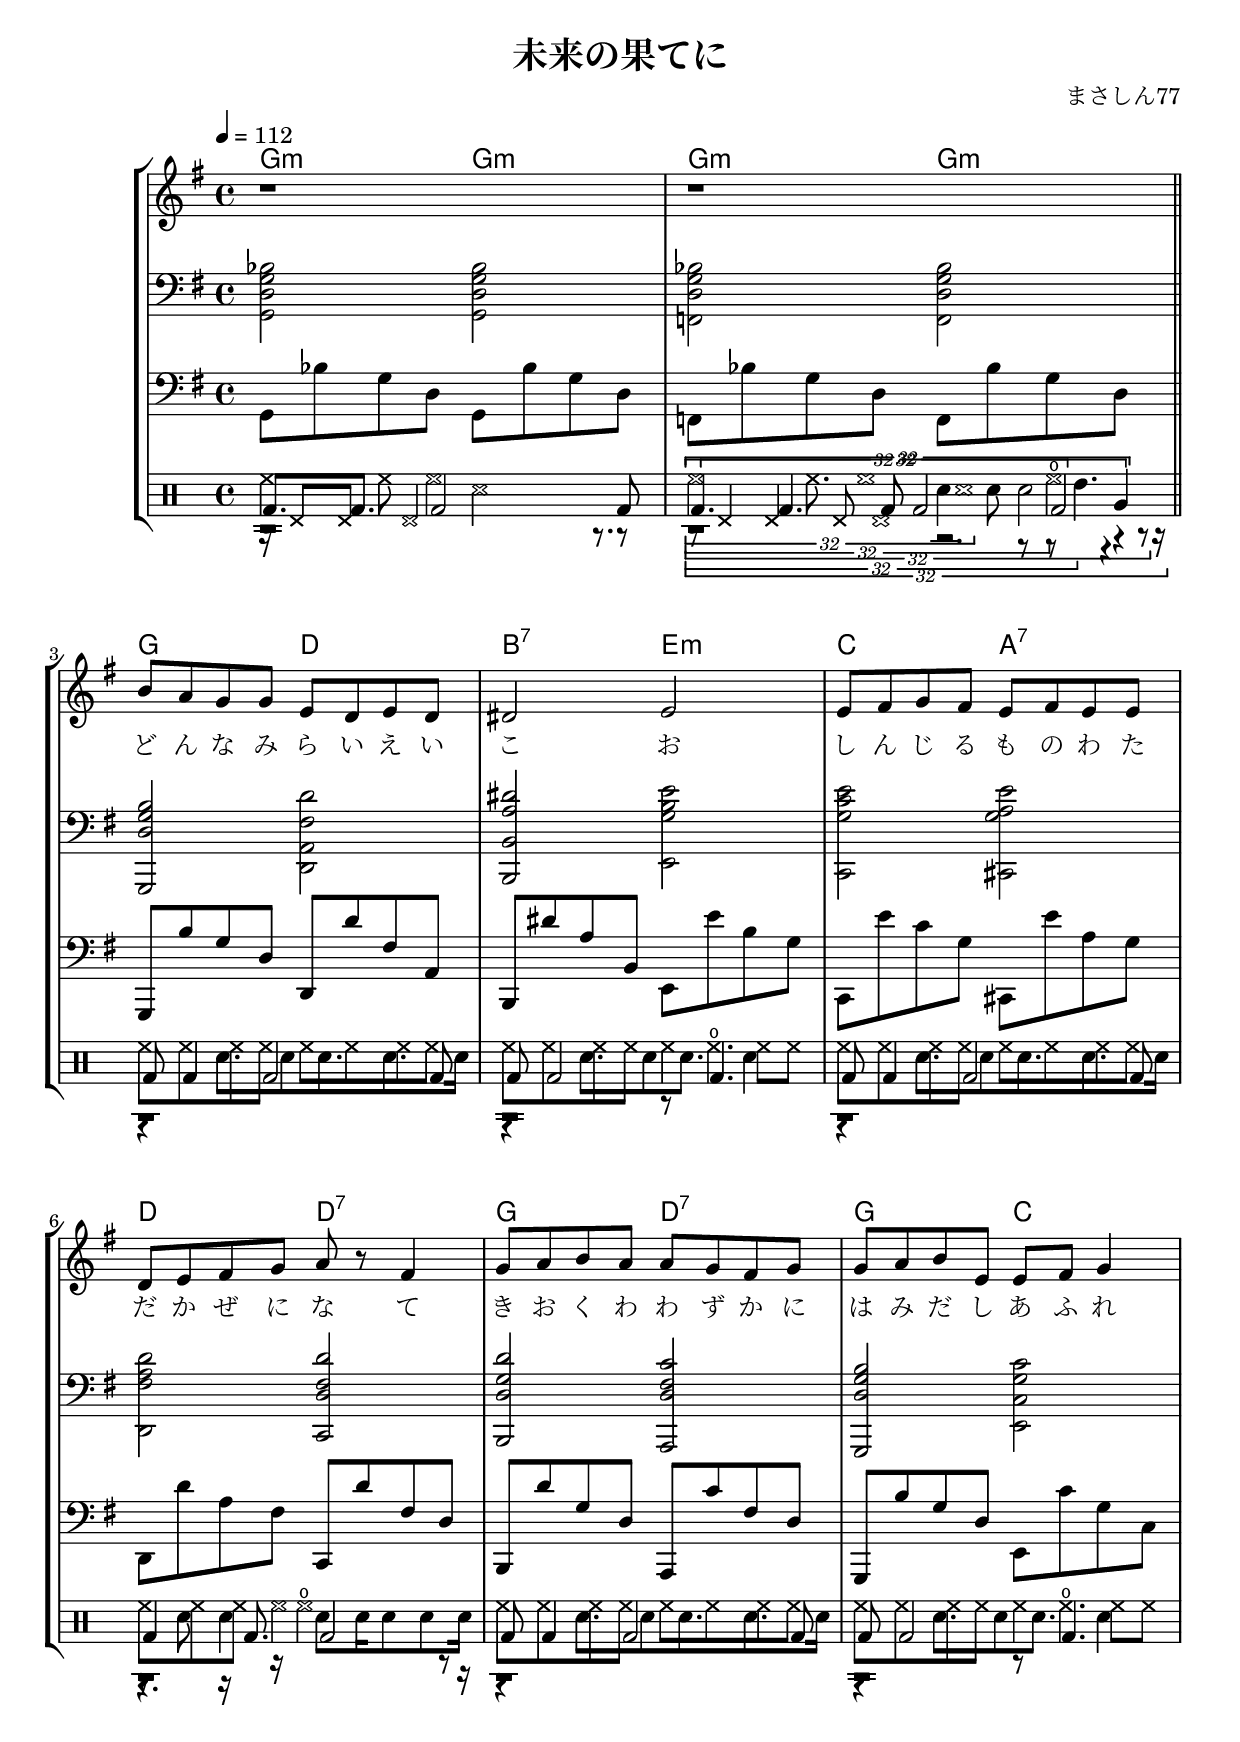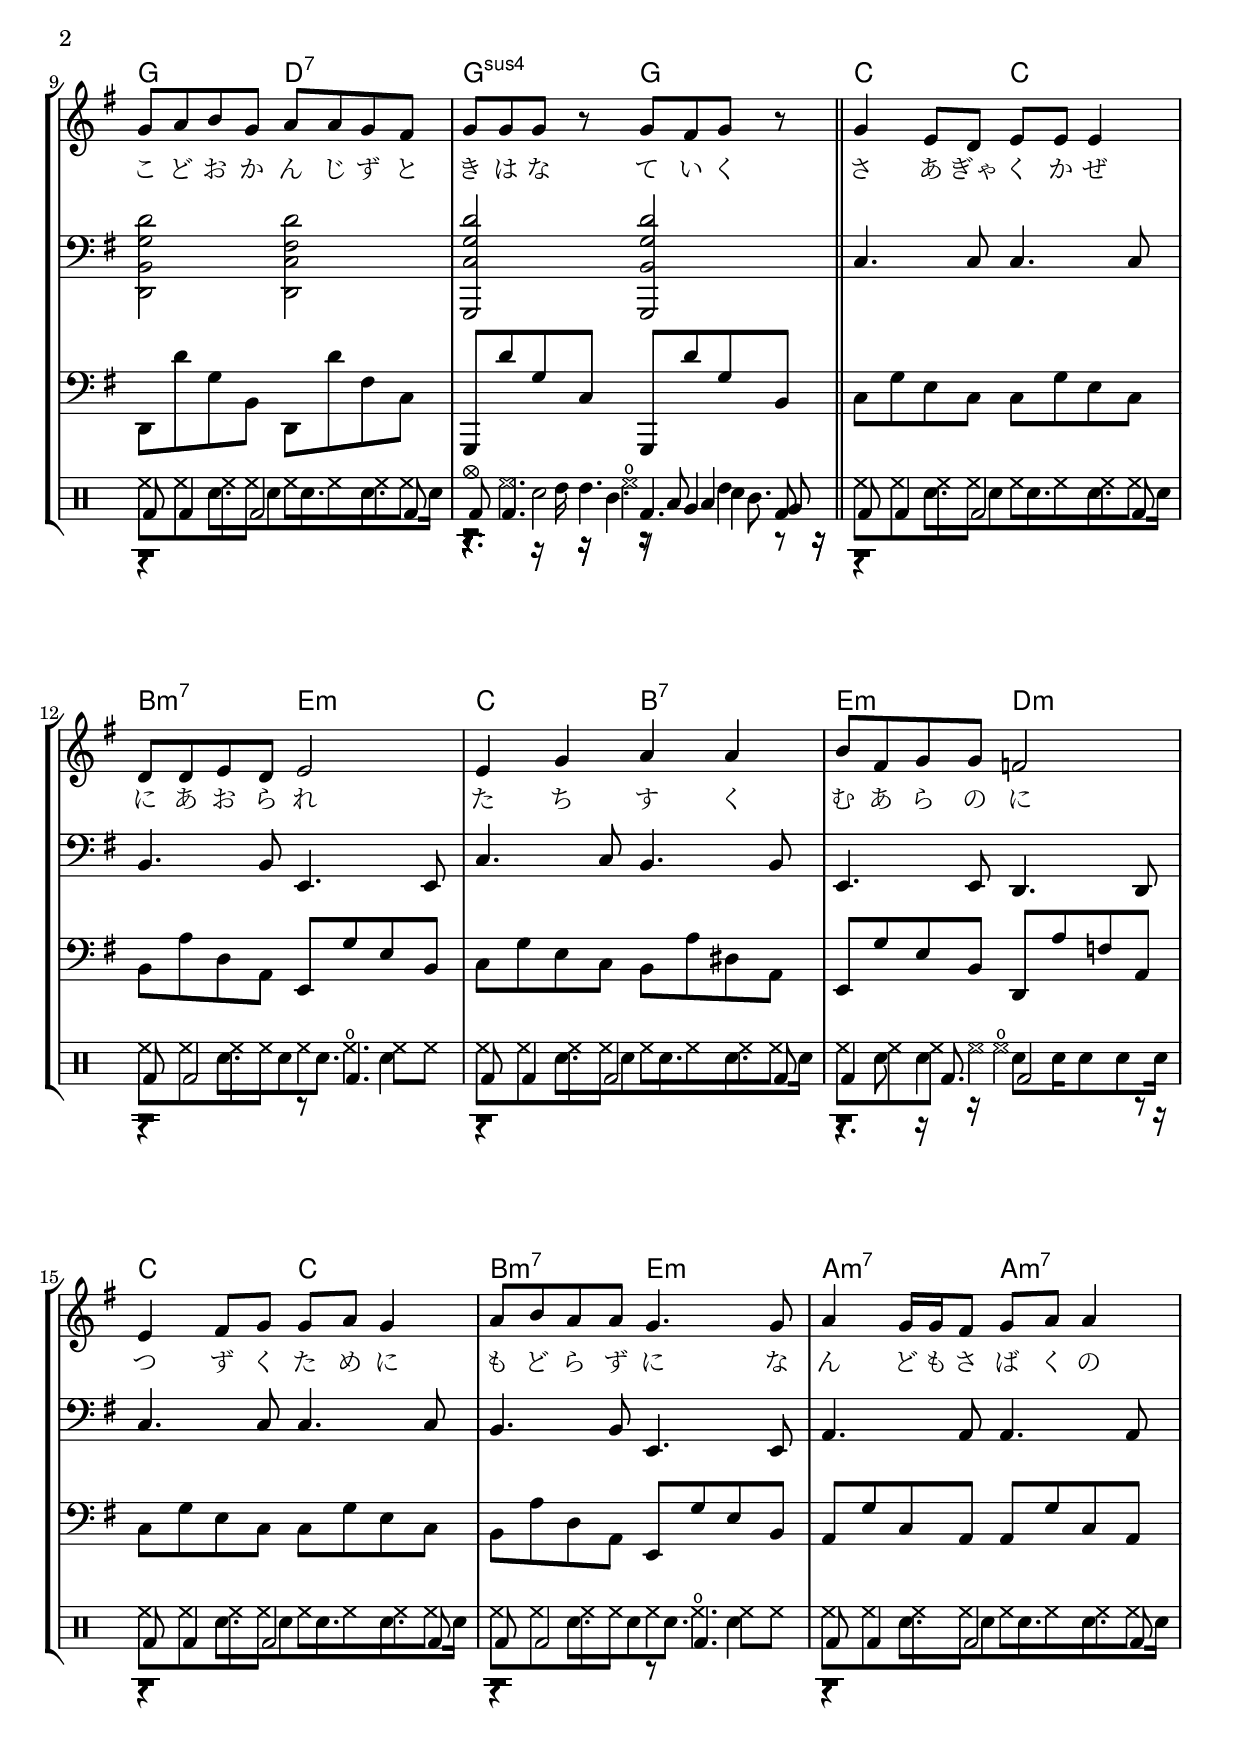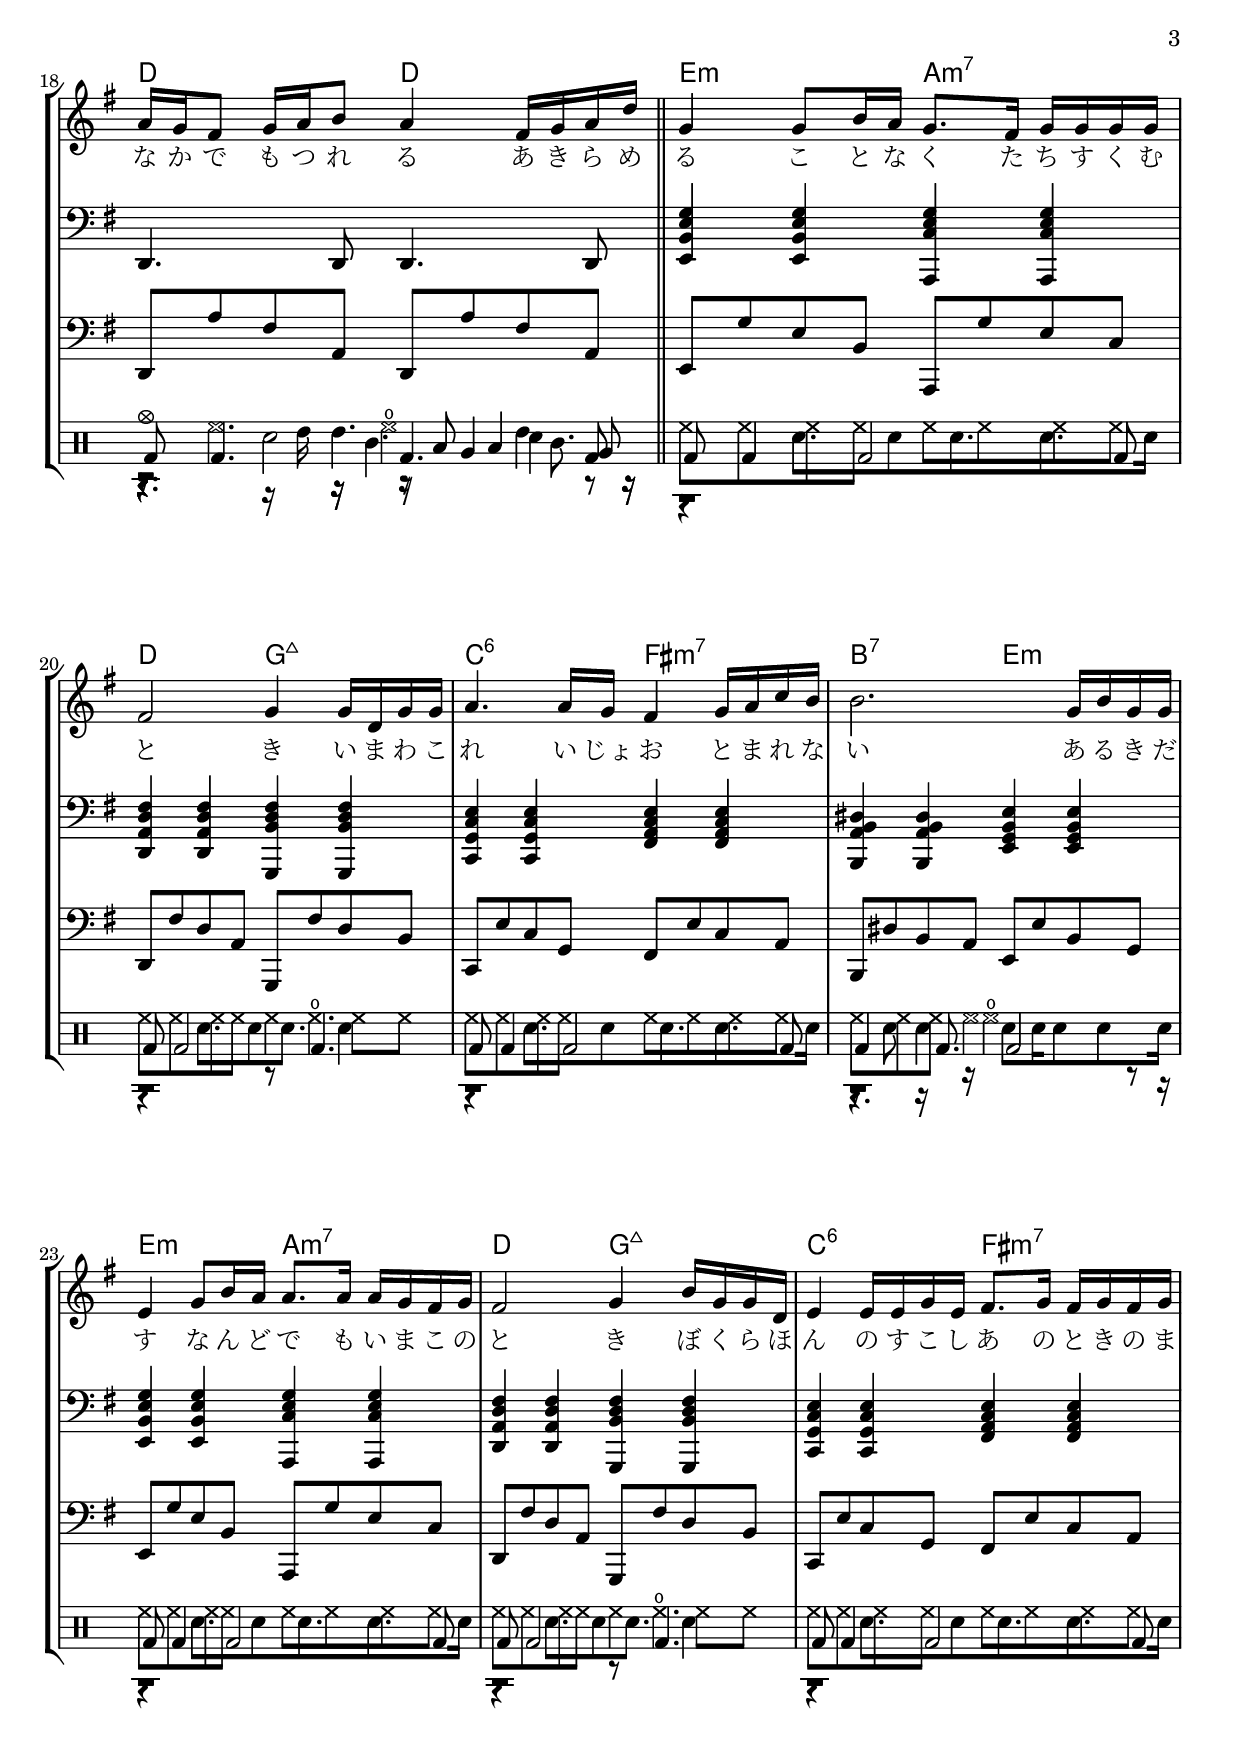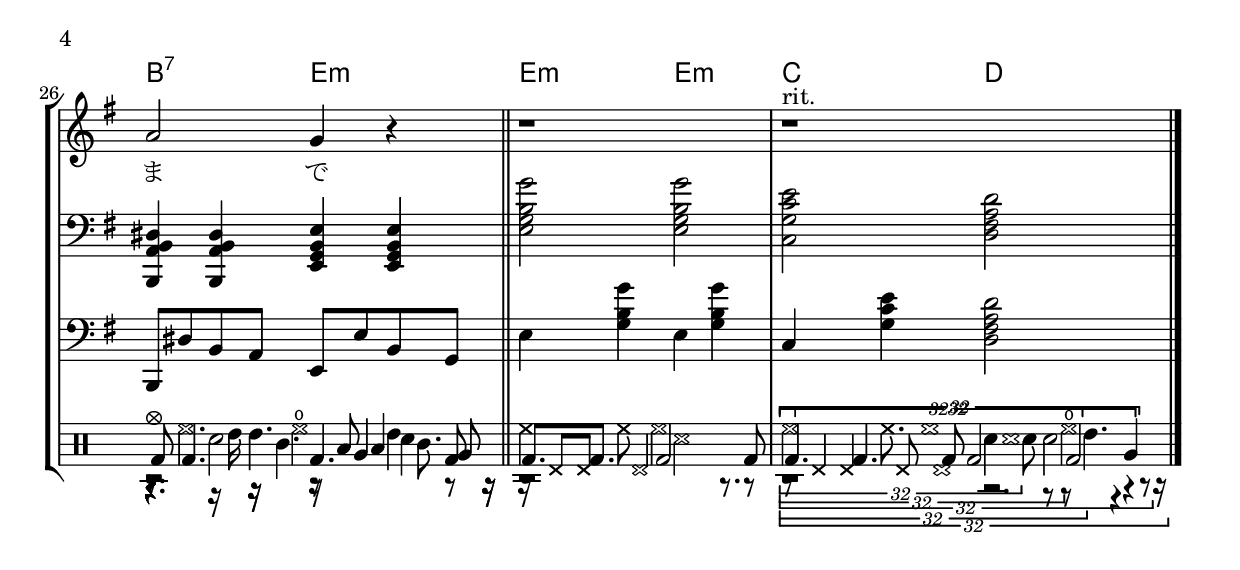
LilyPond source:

\version "2.12.1"

\header {
	title = \markup {未来の果てに}
	composer = \markup \center-column {まさしん77}
}

harmony = \chordmode {
	g2:m g:m g:m g:m 

	g d b:7 e:m c a:7 d d:7 g d:7 g c g d:7 g:sus4 g 

	c c b:min7 e:m c b:7 e:m d:m c c b:min7 e:m a:min7 a:min7 d d 

	e:m a:min7 d g:maj7 c:6 fis:m7 b:7 e:m e:m a:min7 d g:maj7 c:6 fis:m7 b:7 e:m 

	e:m e:m c d 
}

melody = {
	\key g \major
	\tempo 4 = 112
	r1 | r1   
	\set Staff.midiInstrument = #"fss0.35"
	\set Staff.midiMinimumVolume = #0.7
	\set Staff.midiMaximumVolume = #0.9
	b'8  a'8  g'8  g'8  e'8  d'8  e'8  d'8 
	dis'2  e'2 
	e'8  fis'8  g'8  fis'8  e'8  fis'8  e'8  e'8 
	d'8  e'8  fis'8  g'8  a'8  r8  fis'4 
	g'8  a'8  b'8  a'8  a'8  g'8  fis'8  g'8 
	g'8  a'8  b'8  e'8  e'8  fis'8  g'4 
	g'8  a'8  b'8  g'8  a'8  a'8  g'8  fis'8 
	g'8  g'8  g'8  r8  g'8  fis'8  g'8  	r8 	\set Staff.midiInstrument = #"mmi0.38"
	\set Staff.midiMinimumVolume = #0.7
	\set Staff.midiMaximumVolume = #0.9
	 g'4  e'8  d'8  e'8  e'8  e'4 
	d'8  d'8  e'8  d'8  e'2 
	e'4  g'4  a'4  a'4 
	b'8  fis'8  g'8  g'8  f'2 
	e'4  fis'8  g'8  g'8  a'8  g'4 
	a'8  b'8  a'8  a'8  g'4.  g'8 
	a'4  g'16  g'16  fis'8  g'8  a'8  a'4 
	a'16  g'16  fis'8  g'16  a'16  b'8  a'4  	\set Staff.midiInstrument = #"mmi0.38"
	\set Staff.midiMinimumVolume = #0.7
	\set Staff.midiMaximumVolume = #0.9
	fis'16  g'16  a'16  d''16 
	g'4  g'8  b'16  a'16  g'8.  fis'16  g'16  g'16  g'16  g'16 
	fis'2  g'4  g'16  d'16  g'16  g'16 
	a'4.  a'16  g'16  fis'4  g'16  a'16  c''16  b'16 
	b'2.  g'16  b'16  g'16  g'16 
	e'4  g'8  b'16  a'16  a'8.  a'16  a'16  g'16  fis'16  g'16 
	fis'2  g'4  b'16  g'16  g'16  d'16 
	e'4  e'16  e'16  g'16  e'16  fis'8.  g'16  fis'16  g'16  fis'16  g'16 
	a'2  g'4  	r4 	r1 | r1^"rit." \bar "|."
}

words = \lyricmode {
	
	ど  ん  な  み  ら  い  え  い  こ  お  し  ん  じ  る  も  の  わ  た  だ  か  ぜ  に  な  て  き  お  く  わ  わ  ず  か  に  は  み  だ  し  あ  ふ  れ  こ  ど  お  か  ん  じ  ず  と  き  は  な  て  い  く  
	さ  あ  ぎゃ  く  か  ぜ  に  あ  お  ら  れ  た  ち  す  く  む  あ  ら  の  に  つ  ず  く  た  め  に  も  ど  ら  ず  に  な  ん  ど  も  さ  ば  く  の  な  か  で  も  つ  れ  る  
	あ  き  ら  め  る  こ  と  な  く  た  ち  す  く  む  と  き  い  ま  わ  こ  れ  い  じょ  お  と  ま  れ  な  い  あ  る  き  だ  す  な  ん  ど  で  も  い  ま  こ  の  と  き  ぼ  く  ら  ほ  ん  の  す  こ  し  あ  の  と  き  の  ま  ま  で  
	
}

tempochange = {
	\tempo 4 = 112
	r1 | r1 \bar "||"
	\tempo 4 = 112
	r1 | r1 | r1 | r1 | r1 | r1 | r1 | r1 \bar "||"
	\tempo 4 = 112
	r1 | r1 | r1 | r1 | r1 | r1 | r1 | r1 \bar "||"
	\tempo 4 = 112
	r1 | r1 | r1 | r1 | r1 | r1 | r1 | r1 \bar "||"
	\tempo 4 = 112
	r1 | \tempo 4 = 84 r2 \tempo 4 = 74 r2 \bar "|."
}

mainacc = {
	\clef bass
	\set Staff.midiInstrument = #"String Ensemble 1"
	\set Staff.midiMinimumVolume = #0.3
	\set Staff.midiMaximumVolume = #0.6
	\key g \major
	\tempo 4 = 112
	<g, d g bes>2
	<g, d g bes>2
	<f, d g bes>2
	<f, d g bes>2
	\bar "||"

	\set Staff.midiInstrument = #"Tremolo Strings"
	\set Staff.midiMinimumVolume = #0.3
	\set Staff.midiMaximumVolume = #0.6
	<g,, d g b>2
	<d, a, fis d'>2
	<b,, b, a dis'>2
	<e, g b e'>2
	<c, g c' e'>2
	<cis, g a e'>2
	<d, fis a d'>2
	<c, d fis d'>2
	<b,, d g d'>2
	<a,, d fis c'>2
	<g,, d g b>2
	<e, c g c'>2
	<d, b, g d'>2
	<d, c fis d'>2
	<g,, c g d'>2
	<g,, b, g d'>2
	\bar "||"

	\set Staff.midiInstrument = #"Honky-tonk"
	\set Staff.midiMinimumVolume = #0.3
	\set Staff.midiMaximumVolume = #0.6
	c4.c8
	c4.c8
	b,4.b,8
	e,4.e,8
	c4.c8
	b,4.b,8
	e,4.e,8
	d,4.d,8
	c4.c8
	c4.c8
	b,4.b,8
	e,4.e,8
	a,4.a,8
	a,4.a,8
	d,4.d,8
	d,4.d,8
	\bar "||"

	\set Staff.midiInstrument = #"Viola"
	\set Staff.midiMinimumVolume = #0.3
	\set Staff.midiMaximumVolume = #0.6
	<e, b, e g>4 <e, b, e g>4
	<a,, c e g>4 <a,, c e g>4
	<d, a, d fis>4 <d, a, d fis>4
	<g,, b, d fis>4 <g,, b, d fis>4
	<c, g, c e>4 <c, g, c e>4
	<fis, a, c e>4 <fis, a, c e>4
	<b,, a, b, dis>4 <b,, a, b, dis>4
	<e, g, b, e>4 <e, g, b, e>4
	<e, b, e g>4 <e, b, e g>4
	<a,, c e g>4 <a,, c e g>4
	<d, a, d fis>4 <d, a, d fis>4
	<g,, b, d fis>4 <g,, b, d fis>4
	<c, g, c e>4 <c, g, c e>4
	<fis, a, c e>4 <fis, a, c e>4
	<b,, a, b, dis>4 <b,, a, b, dis>4
	<e, g, b, e>4 <e, g, b, e>4
	\bar "||"

	\set Staff.midiInstrument = #"String Ensemble 1"
	\set Staff.midiMinimumVolume = #0.3
	\set Staff.midiMaximumVolume = #0.6
	<e g b g'>2
	<e g b g'>2
	<c g c' e'>2
	<d fis a d'>2
	\bar "|."
}

subacc = {
	\clef bass
	\set Staff.midiInstrument = #"Pizzicato Strings"
	\set Staff.midiMinimumVolume = #0.3
	\set Staff.midiMaximumVolume = #0.6
	\key g \major
	\tempo 4 = 112
	g,8 bes g d
	g,8 bes g d
	f,8 bes g d
	f,8 bes g d
	\bar "||"

	\set Staff.midiInstrument = #"Guitar harmonics"
	\set Staff.midiMinimumVolume = #0.3
	\set Staff.midiMaximumVolume = #0.6
	g,,8 b g d
	d,8 d' fis a,
	b,,8 dis' a b,
	e,8 e' b g
	c,8 e' c' g
	cis,8 e' a g
	d,8 d' a fis
	c,8 d' fis d
	b,,8 d' g d
	a,,8 c' fis d
	g,,8 b g d
	e,8 c' g c
	d,8 d' g b,
	d,8 d' fis c
	g,,8 d' g c
	g,,8 d' g b,
	\bar "||"

	\set Staff.midiInstrument = #"Pizzicato Strings"
	\set Staff.midiMinimumVolume = #0.3
	\set Staff.midiMaximumVolume = #0.6
	c8 g e c
	c8 g e c
	b,8 a d a,
	e,8 g e b,
	c8 g e c
	b,8 a dis a,
	e,8 g e b,
	d,8 a f a,
	c8 g e c
	c8 g e c
	b,8 a d a,
	e,8 g e b,
	a,8 g c a,
	a,8 g c a,
	d,8 a fis a,
	d,8 a fis a,
	\bar "||"

	\set Staff.midiInstrument = #"Pizzicato Strings"
	\set Staff.midiMinimumVolume = #0.3
	\set Staff.midiMaximumVolume = #0.6
	e,8 g e b,
	a,,8 g e c
	d,8 fis d a,
	g,,8 fis d b,
	c,8 e c g,
	fis,8 e c a,
	b,,8 dis b, a,
	e,8 e b, g,
	e,8 g e b,
	a,,8 g e c
	d,8 fis d a,
	g,,8 fis d b,
	c,8 e c g,
	fis,8 e c a,
	b,,8 dis b, a,
	e,8 e b, g,
	\bar "||"

	\set Staff.midiInstrument = #"Pizzicato Strings"
	\set Staff.midiMinimumVolume = #0.3
	\set Staff.midiMaximumVolume = #0.6
	e4 <g b g'>4
	e4 <g b g'>4
	c4 <g c' e'>4
	<d fis a d'>2
	\bar "|."
}

percA = {
	\drummode {
	hh4 hh8 hh2 r8  |\times 16/32{ hh2 hh8. hh1 r4 r16 } \bar "||"
	hh8 hh8 hh8 hh8 hh8 hh8 hh8 hh8  |hh8 hh8 hh8 hh8 hh4 hh8 hh8  |hh8 hh8 hh8 hh8 hh8 hh8 hh8 hh8  |hh8 hh8 hh8 hh2 r8  |hh8 hh8 hh8 hh8 hh8 hh8 hh8 hh8  |hh8 hh8 hh8 hh8 hh4 hh8 hh8  |hh8 hh8 hh8 hh8 hh8 hh8 hh8 hh8  |r8 hh2. r8  \bar "||"
	hh8 hh8 hh8 hh8 hh8 hh8 hh8 hh8  |hh8 hh8 hh8 hh8 hh4 hh8 hh8  |hh8 hh8 hh8 hh8 hh8 hh8 hh8 hh8  |hh8 hh8 hh8 hh2 r8  |hh8 hh8 hh8 hh8 hh8 hh8 hh8 hh8  |hh8 hh8 hh8 hh8 hh4 hh8 hh8  |hh8 hh8 hh8 hh8 hh8 hh8 hh8 hh8  |r8 hh2. r8  \bar "||"
	hh8 hh8 hh8 hh8 hh8 hh8 hh8 hh8  |hh8 hh8 hh8 hh8 hh4 hh8 hh8  |hh8 hh8 hh8 hh8 hh8 hh8 hh8 hh8  |hh8 hh8 hh8 hh2 r8  |hh8 hh8 hh8 hh8 hh8 hh8 hh8 hh8  |hh8 hh8 hh8 hh8 hh4 hh8 hh8  |hh8 hh8 hh8 hh8 hh8 hh8 hh8 hh8  |r8 hh2. r8  \bar "||"
	hh4 hh8 hh2 r8  |\times 16/32{ hh2 hh8. hh1 r4 r16 } \bar "|."
	}
}

percB = {
	\drummode {
	r16 hhp8 hhp8 hhp2 r8.  |\times 16/32{ r8 hhp4 hhp4 hhp8 hhp1 r4 } \bar "||"
	r4 sn8. sn8 sn8. sn8. sn16  |r4 sn8. sn8 sn8. sn4  |r4 sn8. sn8 sn8. sn8. sn16  |r8 sn8 sn4 sn8 sn16 sn8 sn8 sn16  |r4 sn8. sn8 sn8. sn8. sn16  |r4 sn8. sn8 sn8. sn4  |r4 sn8. sn8 sn8. sn8. sn16  |r4 sn2 sn4  \bar "||"
	r4 sn8. sn8 sn8. sn8. sn16  |r4 sn8. sn8 sn8. sn4  |r4 sn8. sn8 sn8. sn8. sn16  |r8 sn8 sn4 sn8 sn16 sn8 sn8 sn16  |r4 sn8. sn8 sn8. sn8. sn16  |r4 sn8. sn8 sn8. sn4  |r4 sn8. sn8 sn8. sn8. sn16  |r4 sn2 sn4  \bar "||"
	r4 sn8. sn8 sn8. sn8. sn16  |r4 sn8. sn8 sn8. sn4  |r4 sn8. sn8 sn8. sn8. sn16  |r8 sn8 sn4 sn8 sn16 sn8 sn8 sn16  |r4 sn8. sn8 sn8. sn8. sn16  |r4 sn8. sn8 sn8. sn4  |r4 sn8. sn8 sn8. sn8. sn16  |r4 sn2 sn4  \bar "||"
	r16 hhp8 hhp8 hhp2 r8.  |\times 16/32{ r8 hhp4 hhp4 hhp8 hhp1 r4 } \bar "|."
	}
}

percC = {
	\drummode {
	r1  |\times 16/32{ r1 r2 hho2 } \bar "||"
	bd8 bd4 bd2 bd8  |bd8 bd2 bd4.  |bd8 bd4 bd2 bd8  |bd4 r16 bd8. bd2  |bd8 bd4 bd2 bd8  |bd8 bd2 bd4.  |bd8 bd4 bd2 bd8  |bd8 bd4. bd4. bd8  \bar "||"
	bd8 bd4 bd2 bd8  |bd8 bd2 bd4.  |bd8 bd4 bd2 bd8  |bd4 r16 bd8. bd2  |bd8 bd4 bd2 bd8  |bd8 bd2 bd4.  |bd8 bd4 bd2 bd8  |bd8 bd4. bd4. bd8  \bar "||"
	bd8 bd4 bd2 bd8  |bd8 bd2 bd4.  |bd8 bd4 bd2 bd8  |bd4 r16 bd8. bd2  |bd8 bd4 bd2 bd8  |bd8 bd2 bd4.  |bd8 bd4 bd2 bd8  |bd8 bd4. bd4. bd8  \bar "||"
	r1  |\times 16/32{ r1 r2 hho2 } \bar "|."
	}
}

percD = {
	\drummode {
	bd8. bd8. bd2 bd8  |\times 16/32{ bd4. bd4. bd8 bd2 r8 bd2 } \bar "||"
	r1  |r2 r8 hho4.  |r1  |r4. r16 hho2 r16  |r1  |r2 r8 hho4.  |r1  |r4. r16 hho2 r16  \bar "||"
	r1  |r2 r8 hho4.  |r1  |r4. r16 hho2 r16  |r1  |r2 r8 hho4.  |r1  |r4. r16 hho2 r16  \bar "||"
	r1  |r2 r8 hho4.  |r1  |r4. r16 hho2 r16  |r1  |r2 r8 hho4.  |r1  |r4. r16 hho2 r16  \bar "||"
	bd8. bd8. bd2 bd8  |\times 16/32{ bd4. bd4. bd8 bd2 r8 bd2 } \bar "|."
	}
}

percE = {
	\drummode {
	r2 ss2  |\times 16/32{ r1 ss1 } \bar "||"
	r1 |r1 |r1 |r1 |r1 |r1 |r1 |cymc1  \bar "||"
	r1 |r1 |r1 |r1 |r1 |r1 |r1 |cymc1  \bar "||"
	r1 |r1 |r1 |r1 |r1 |r1 |r1 |cymc1  \bar "||"
	r2 ss2  |\times 16/32{ r1 ss1 } \bar "|."
	}
}

percF = {
	\drummode {
	r1 |\times 16/32{ r1 sn4 sn8 sn2 r8 } \bar "||"
	r1 |r1 |r1 |r1 |r1 |r1 |r1 |r4 r16 tommh16 tommh4. tommh4  \bar "||"
	r1 |r1 |r1 |r1 |r1 |r1 |r1 |r4 r16 tommh16 tommh4. tommh4  \bar "||"
	r1 |r1 |r1 |r1 |r1 |r1 |r1 |r4 r16 tommh16 tommh4. tommh4  \bar "||"
	r1 |\times 16/32{ r1 sn4 sn8 sn2 r8 } \bar "|."
	}
}

percG = {
	\drummode {
	r1 |r1 \bar "||"
	r1 |r1 |r1 |r1 |r1 |r1 |r1 |r4. r16 tomml4. tomml8.  \bar "||"
	r1 |r1 |r1 |r1 |r1 |r1 |r1 |r4. r16 tomml4. tomml8.  \bar "||"
	r1 |r1 |r1 |r1 |r1 |r1 |r1 |r4. r16 tomml4. tomml8.  \bar "||"
	r1 |r1 \bar "|."
	}
}

percH = {
	\drummode {
	r1 |\times 16/32{ r1 r2 r8 tommh4. } \bar "||"
	r1 |r1 |r1 |r1 |r1 |r1 |r1 |r2 r16 toml8 toml4 r16  \bar "||"
	r1 |r1 |r1 |r1 |r1 |r1 |r1 |r2 r16 toml8 toml4 r16  \bar "||"
	r1 |r1 |r1 |r1 |r1 |r1 |r1 |r2 r16 toml8 toml4 r16  \bar "||"
	r1 |\times 16/32{ r1 r2 r8 tommh4. } \bar "|."
	}
}

percI = {
	\drummode {
	r1 |\times 16/32{ r1 r2. tomfh4 } \bar "||"
	r1 |r1 |r1 |r1 |r1 |r1 |r1 |r2 r8 tomfh4 tomfh8  \bar "||"
	r1 |r1 |r1 |r1 |r1 |r1 |r1 |r2 r8 tomfh4 tomfh8  \bar "||"
	r1 |r1 |r1 |r1 |r1 |r1 |r1 |r2 r8 tomfh4 tomfh8  \bar "||"
	r1 |\times 16/32{ r1 r2. tomfh4 } \bar "|."
	}
}

\score {
	<<
		\new StaffGroup <<
			\new ChordNames {\harmony}
			\new Voice = "melody" {\melody}
			\new Lyrics \lyricsto "melody" \words
			\new Staff = "mainacc" {\mainacc}
			\new Staff = "subacc" {\subacc}
			\new DrumStaff <<
				\new DrumVoice {\percA}
				\new DrumVoice {\percB}
				\new DrumVoice {\percC}
				\new DrumVoice {\percD}
				\new DrumVoice {\percE}
				\new DrumVoice {\percF}
				\new DrumVoice {\percG}
				\new DrumVoice {\percH}
				\new DrumVoice {\percI}
			>>
		>>
	>>
	\layout { }
}
